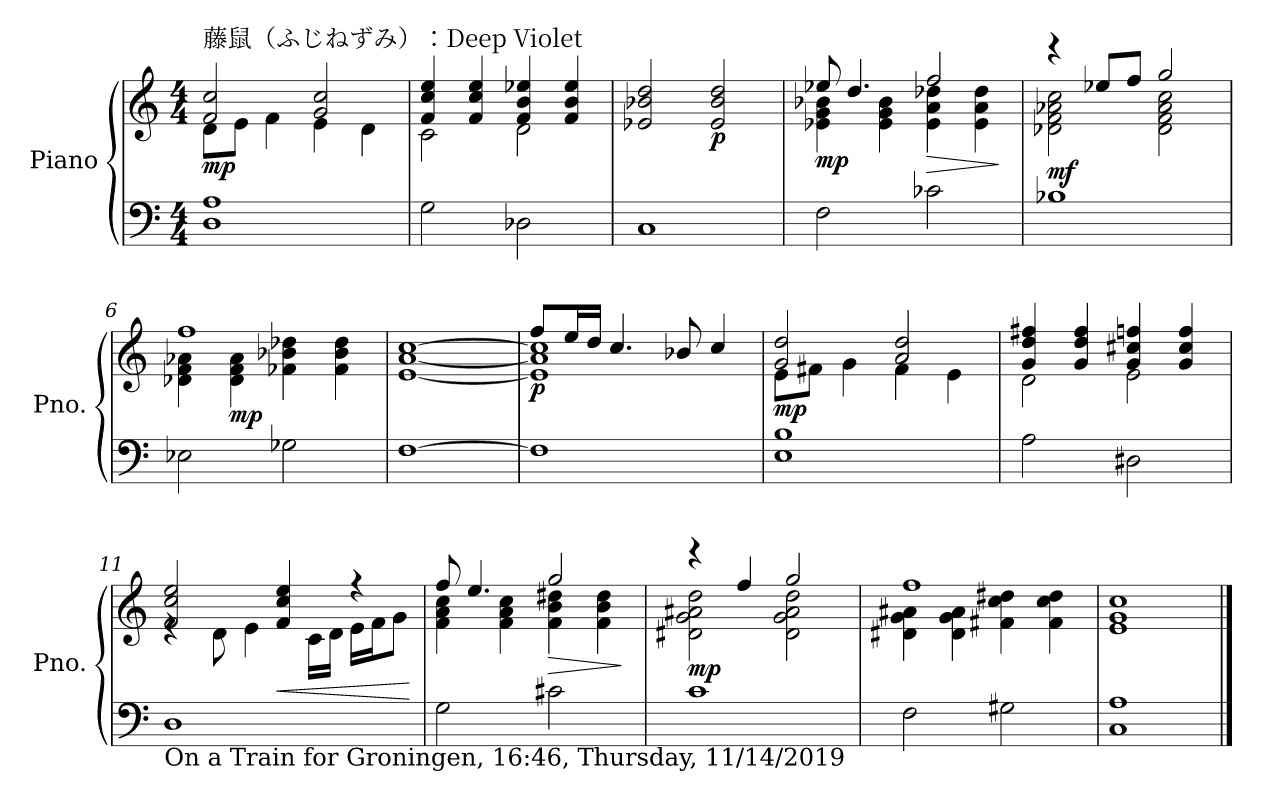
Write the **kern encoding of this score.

**kern	**kern	**dynam
*part1	*part1	*part1
*staff2	*staff1	*staff1/2
*I"Piano	*	*
*I'Pno.	*	*
*clefF4	*clefG2	*
*k[]	*k[]	*
*M4/4	*M4/4	*
*MM40	*MM40	*
=1	=1	=1
*	*^	*
!	!LO:TX:a:t=藤鼠（ふじねずみ）：Deep Violet	!	!
!	!	!	!LO:DY:b
1D 1A	2f/ 2cc/	8d\L	mp
.	.	8e\J	.
.	.	4f\	.
.	2g/ 2cc/	4e\	.
.	.	4d\	.
=2	=2	=2	=2
2G\	4f/ 4cc/ 4ee/	2c\	.
.	4f/ 4cc/ 4ee/	.	.
2D-X\	4f/ 4b/ 4ee-X/	2d\	.
.	4f/ 4b/ 4ee-/	.	.
*	*v	*v	*
=3	=3	=3
1C	2e-X/ 2b-X/ 2dd/	.
!	!	!LO:DY:b
.	2e-/ 2b-/ 2dd/	p
=4	=4	=4
*	*^	*
!	!	!	!LO:DY:b
2F\	4e-X\ 4g\ 4b-X\	8ee-X/	mp
.	.	4.dd/	.
.	4e-\ 4g\ 4b-\	.	.
!	!	!	!LO:HP:b
2c-X\	4e-\ 4a\ 4dd-X\	2ff/	>
.	4e-\ 4a\ 4dd-\	.	.
*	*v	*v	*
.	.	]
=5	=5	=5
*	*^	*
!	!	!	!LO:DY:b
1B-X	2d-X\ 2f\ 2a-X\ 2cc\	4reee	mf
.	.	8ee-X/L	.
.	.	8ff/J	.
.	2d-\ 2f\ 2a-\ 2cc\	2gg/	.
!!LO:LB:g=z	!!
=6	=6	=6	=6
2E-X\	4d-X\ 4f\ 4a-X\	1ff	.
!	!	!	!LO:DY:b
.	4d-\ 4f\ 4a-\	.	mp
2G-X\	4f-X\ 4b-X\ 4dd-X\	.	.
.	4f-\ 4b-\ 4dd-\	.	.
*	*v	*v	*
=7	=7	=7
[1F	[1e [1a [1cc	.
=8	=8	=8
*	*^	*
!	!	!	!LO:DY:b
1F]	1e] 1a] 1cc]	8ff/L	p
.	.	16ee/L	.
.	.	16dd/JJ	.
.	.	4.cc/	.
.	.	8b-X/	.
.	.	4cc/	.
=9	=9	=9	=9
!	!	!	!LO:DY:b
1E 1B	2g/ 2dd/	8e\L	mp
.	.	8f#X\J	.
.	.	4g\	.
.	2a/ 2dd/	4f#\	.
.	.	4e\	.
=10	=10	=10	=10
2A\	4g/ 4dd/ 4ff#X/	2d\	.
.	4g/ 4dd/ 4ff#/	.	.
2D#X\	4g/ 4cc#X/ 4ffn/	2e\	.
.	4g/ 4cc#/ 4ff/	.	.
!!LO:LB:g=z	!!
=11	=11	=11	=11
!LO:TX:b:t=On a Train for Groningen, 16&colon;46, Thursday, 11/14/2019	!	!	!
1D	2f/ 2cc/ 2ee/	4re	.
.	.	8d\	.
.	.	4e\	.
!	!	!	!LO:HP:b
.	4f/ 4cc/ 4ee/	.	<
.	.	16c\LL	.
.	.	16d\JJ	.
.	4r	16e\LL	.
.	.	16f\J	.
.	.	8g\J	.
*	*v	*v	*
.	.	[
=12	=12	=12
*	*^	*
2G\	4f\ 4a\ 4cc\	8ff/	.
.	.	4.ee/	.
.	4f\ 4a\ 4cc\	.	.
!	!	!	!LO:HP:b
2c#X\	4f\ 4b\ 4dd#X\	2gg/	>
.	4f\ 4b\ 4dd#\	.	.
*	*v	*v	*
.	.	]
=13	=13	=13
*	*^	*
!	!	!	!LO:DY:b
1c	2d#X\ 2g\ 2a#X\ 2dd\	4reee	mp
.	.	4ff/	.
.	2d#\ 2g\ 2a#\ 2dd\	2gg/	.
=14	=14	=14	=14
2F\	4d#X\ 4g\ 4a#X\	1ff	.
.	4d#\ 4g\ 4a#\	.	.
2G#X\	4f#X\ 4cc\ 4dd#X\	.	.
.	4f#\ 4cc\ 4dd#\	.	.
*	*v	*v	*
=15	=15	=15
1C 1A	1e 1g 1cc	.
==	==	==
*-	*-	*-
